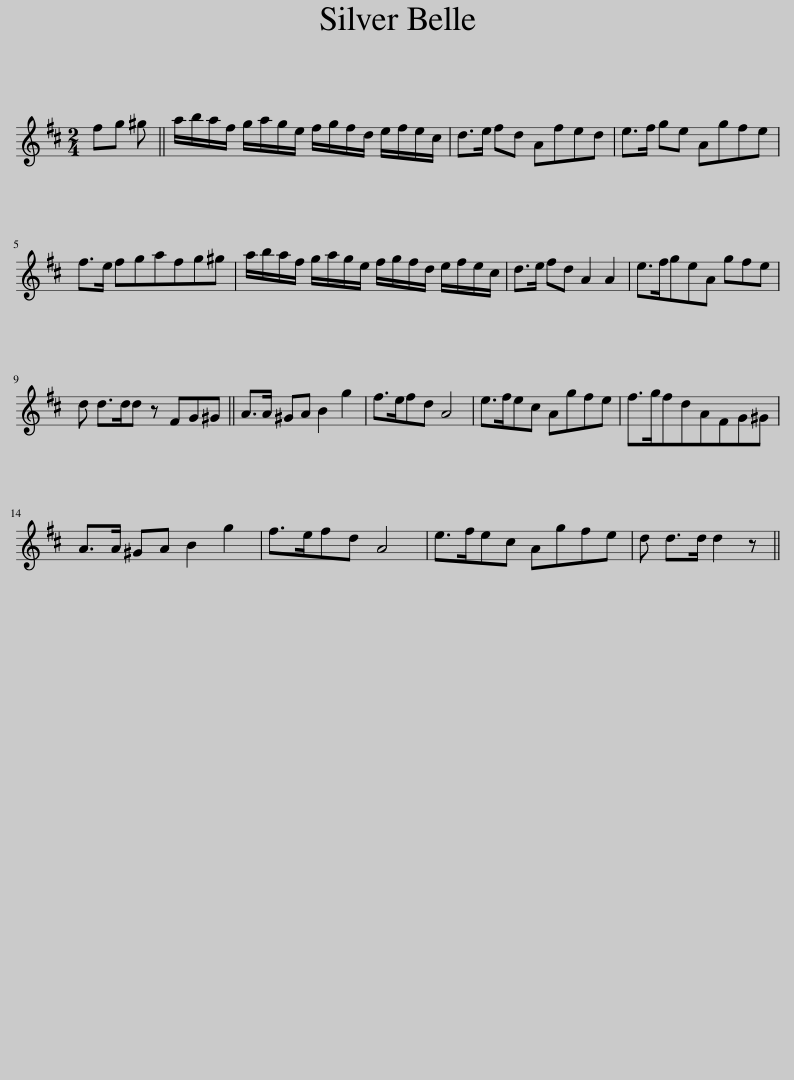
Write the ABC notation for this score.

X:1
L:1/8
M:2/4
I:linebreak $
K:D
V:1 treble
V:1
 fg ^g || a/b/a/f/ g/a/g/e/ f/g/f/d/ e/f/e/c/ | d>e fd Afed | e>f ge Agfe |$ f>e fgafg^g | %5
 a/b/a/f/ g/a/g/e/ f/g/f/d/ e/f/e/c/ | d>e fd A2 A2 | e>fgeA gfe |$ d d>dd z FG^G || A>A ^GA B2 g2 | %10
 f>efd A4 | e>fec Agfe | f>gfdAFG^G |$ A>A ^GA B2 g2 | f>efd A4 | %15
 e>fec Agfe | d d>d d2 z || %17
